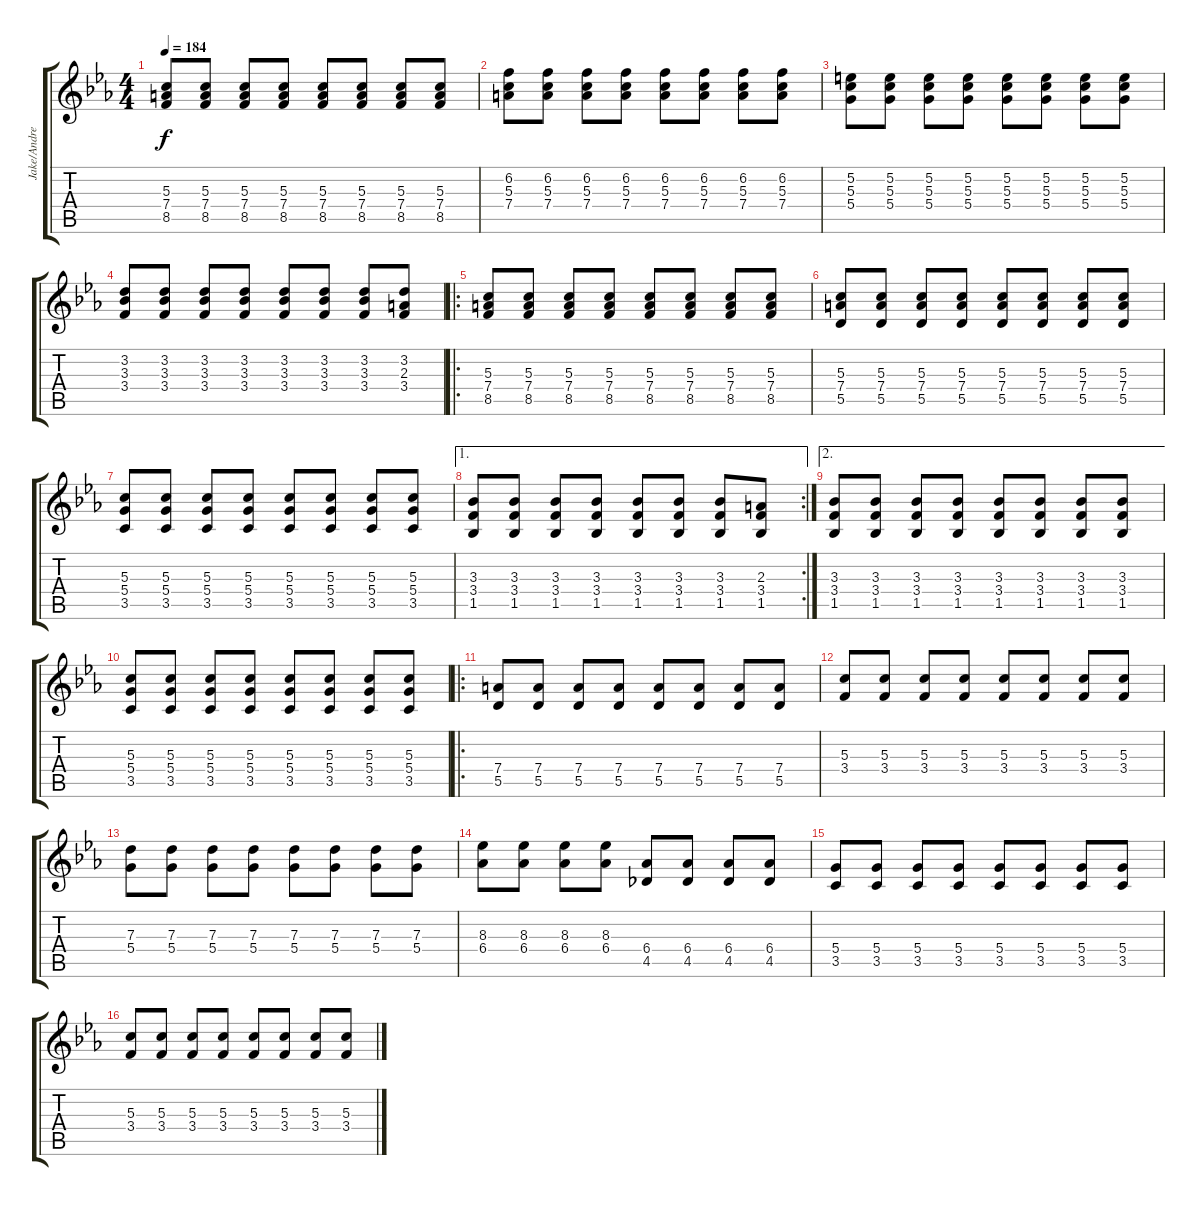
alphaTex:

\track ("Jake/Andrew" "Jake/Andre") {instrument distortionguitar}
\staff {score tabs}
\tuning (E4 B3 G3 D3 A2 D2) {hide}
\ts (4 4)
\tempo 184
\clef g2
\ks cminor
(5.3 7.4 8.5).8{dy f} (5.3 7.4 8.5).8 (5.3 7.4 8.5).8 (5.3 7.4 8.5).8 (5.3 7.4 8.5).8 (5.3 7.4 8.5).8 (5.3 7.4 8.5).8 (5.3 7.4 8.5).8 |
(6.2 5.3 7.4).8 (6.2 5.3 7.4).8 (6.2 5.3 7.4).8 (6.2 5.3 7.4).8 (6.2 5.3 7.4).8 (6.2 5.3 7.4).8 (6.2 5.3 7.4).8 (6.2 5.3 7.4).8 |
(5.2 5.3 5.4).8 (5.2 5.3 5.4).8 (5.2 5.3 5.4).8 (5.2 5.3 5.4).8 (5.2 5.3 5.4).8 (5.2 5.3 5.4).8 (5.2 5.3 5.4).8 (5.2 5.3 5.4).8 |
(3.2 3.3 3.4).8 (3.2 3.3 3.4).8 (3.2 3.3 3.4).8 (3.2 3.3 3.4).8 (3.2 3.3 3.4).8 (3.2 3.3 3.4).8 (3.2 3.3 3.4).8 (3.2 2.3 3.4).8 |
\ro
(5.3 7.4 8.5).8 (5.3 7.4 8.5).8 (5.3 7.4 8.5).8 (5.3 7.4 8.5).8 (5.3 7.4 8.5).8 (5.3 7.4 8.5).8 (5.3 7.4 8.5).8 (5.3 7.4 8.5).8 |
(5.3 7.4 5.5).8 (5.3 7.4 5.5).8 (5.3 7.4 5.5).8 (5.3 7.4 5.5).8 (5.3 7.4 5.5).8 (5.3 7.4 5.5).8 (5.3 7.4 5.5).8 (5.3 7.4 5.5).8 |
(5.3 5.4 3.5).8 (5.3 5.4 3.5).8 (5.3 5.4 3.5).8 (5.3 5.4 3.5).8 (5.3 5.4 3.5).8 (5.3 5.4 3.5).8 (5.3 5.4 3.5).8 (5.3 5.4 3.5).8 |
\ae 1
\rc 2
(3.3 3.4 1.5).8 (3.3 3.4 1.5).8 (3.3 3.4 1.5).8 (3.3 3.4 1.5).8 (3.3 3.4 1.5).8 (3.3 3.4 1.5).8 (3.3 3.4 1.5).8 (2.3 3.4 1.5).8 |
\ae 2
(3.3 3.4 1.5).8 (3.3 3.4 1.5).8 (3.3 3.4 1.5).8 (3.3 3.4 1.5).8 (3.3 3.4 1.5).8 (3.3 3.4 1.5).8 (3.3 3.4 1.5).8 (3.3 3.4 1.5).8 |
(5.3 5.4 3.5).8 (5.3 5.4 3.5).8 (5.3 5.4 3.5).8 (5.3 5.4 3.5).8 (5.3 5.4 3.5).8 (5.3 5.4 3.5).8 (5.3 5.4 3.5).8 (5.3 5.4 3.5).8 |
\ro
(7.4 5.5).8 (7.4 5.5).8 (7.4 5.5).8 (7.4 5.5).8 (7.4 5.5).8 (7.4 5.5).8 (7.4 5.5).8 (7.4 5.5).8 |
(5.3 3.4).8 (5.3 3.4).8 (5.3 3.4).8 (5.3 3.4).8 (5.3 3.4).8 (5.3 3.4).8 (5.3 3.4).8 (5.3 3.4).8 |
(7.3 5.4).8 (7.3 5.4).8 (7.3 5.4).8 (7.3 5.4).8 (7.3 5.4).8 (7.3 5.4).8 (7.3 5.4).8 (7.3 5.4).8 |
(8.3 6.4).8 (8.3 6.4).8 (8.3 6.4).8 (8.3 6.4).8 (6.4 4.5).8 (6.4 4.5).8 (6.4 4.5).8 (6.4 4.5).8 |
(5.4 3.5).8 (5.4 3.5).8 (5.4 3.5).8 (5.4 3.5).8 (5.4 3.5).8 (5.4 3.5).8 (5.4 3.5).8 (5.4 3.5).8 |
(5.3 3.4).8 (5.3 3.4).8 (5.3 3.4).8 (5.3 3.4).8 (5.3 3.4).8 (5.3 3.4).8 (5.3 3.4).8 (5.3 3.4).8
